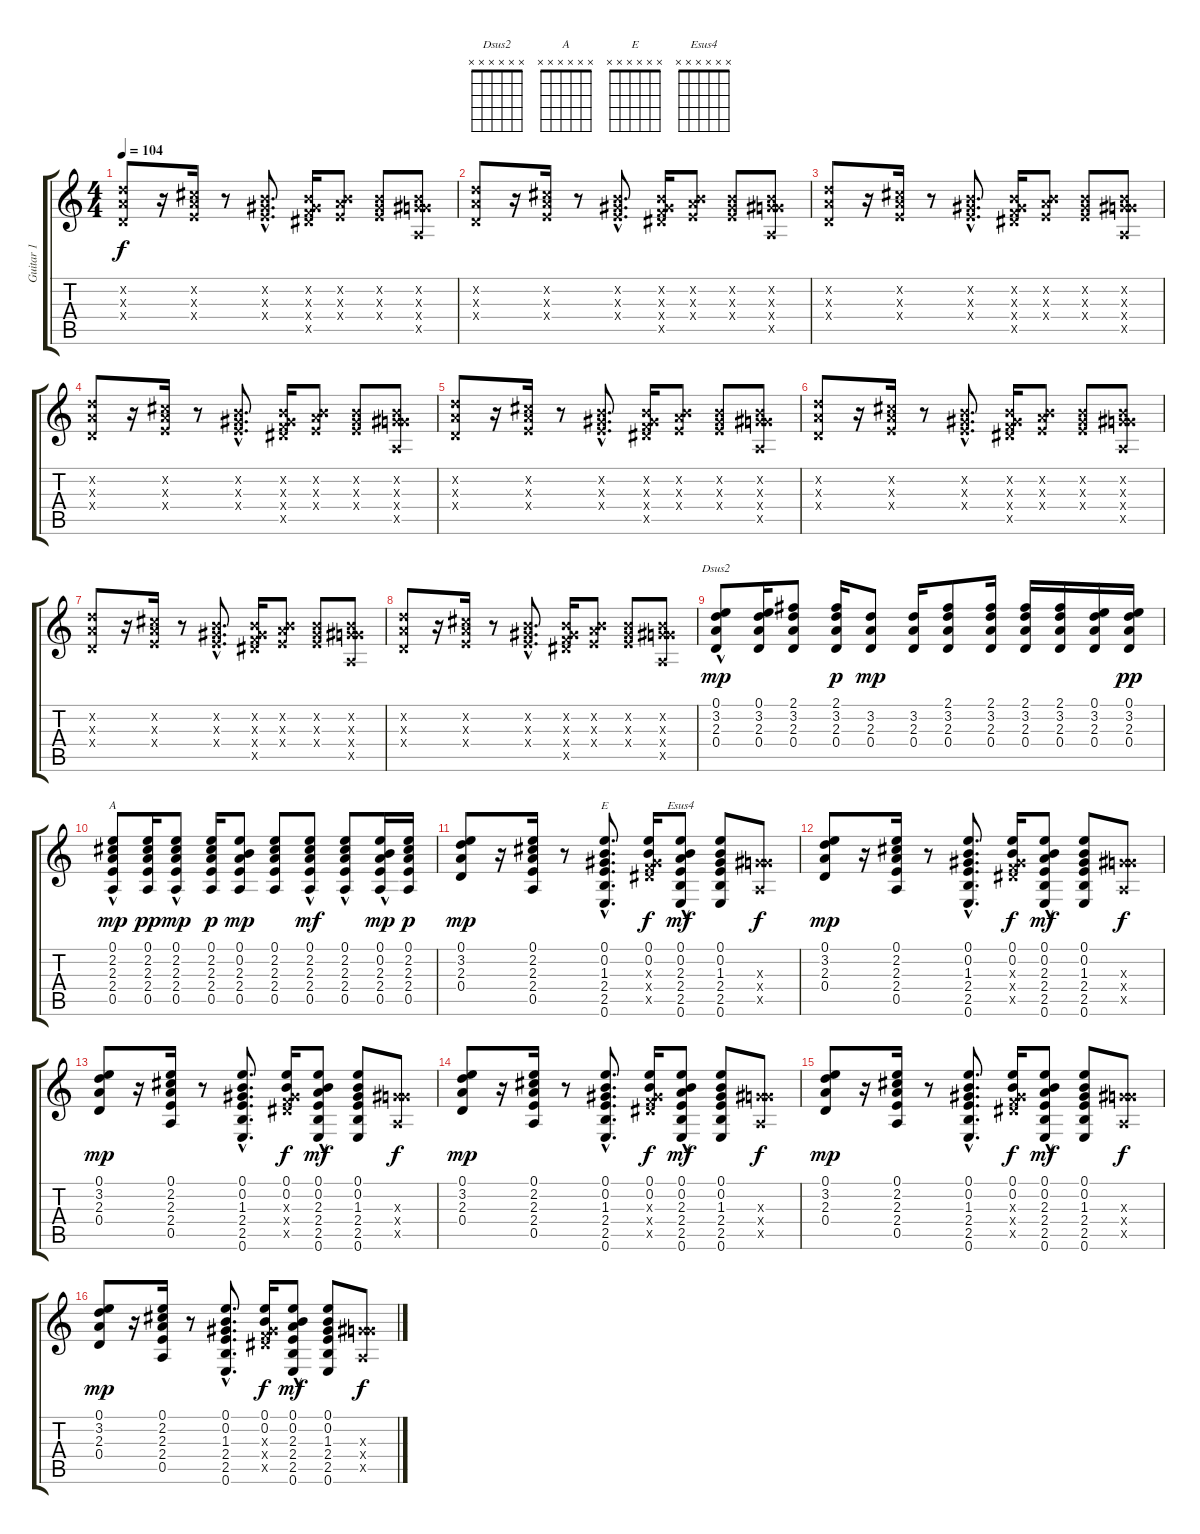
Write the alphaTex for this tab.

\track ("Guitar 1" "Guitar 1") {instrument electricguitarclean}
\staff {score tabs}
\tuning (E4 B3 G3 D3 A2 E2) {hide}
\chord ("Dsus2" x x x x x x)
\chord ("A" x x x x x x)
\chord ("E" x x x x x x)
\chord ("Esus4" x x x x x x)
\ts (4 4)
\tempo 104
\clef g2
\ks c
(3.2{x} 2.3{x} 0.4{x}).8{dy f} r.16 (2.2{x} 2.3{x} 2.4{x}).16 r.8 (0.2{hac x} 1.3{hac x} 2.4{hac x}).8{d} (0.2{x} 1.3{x} 3.4{x} 6.5{x}).16 (0.2{x} 2.3{x} 2.4{x}).8 (0.2{x} 1.3{x} 2.4{x}).8 (0.2{x} 0.3{x} 6.4{x} 0.5{x}).8 |
(3.2{x} 2.3{x} 0.4{x}).8 r.16 (2.2{x} 2.3{x} 2.4{x}).16 r.8 (0.2{hac x} 1.3{hac x} 2.4{hac x}).8{d} (0.2{x} 1.3{x} 3.4{x} 6.5{x}).16 (0.2{x} 2.3{x} 2.4{x}).8 (0.2{x} 1.3{x} 2.4{x}).8 (0.2{x} 0.3{x} 6.4{x} 0.5{x}).8 |
(3.2{x} 2.3{x} 0.4{x}).8 r.16 (2.2{x} 2.3{x} 2.4{x}).16 r.8 (0.2{hac x} 1.3{hac x} 2.4{hac x}).8{d} (0.2{x} 1.3{x} 3.4{x} 6.5{x}).16 (0.2{x} 2.3{x} 2.4{x}).8 (0.2{x} 1.3{x} 2.4{x}).8 (0.2{x} 0.3{x} 6.4{x} 0.5{x}).8 |
(3.2{x} 2.3{x} 0.4{x}).8 r.16 (2.2{x} 2.3{x} 2.4{x}).16 r.8 (0.2{hac x} 1.3{hac x} 2.4{hac x}).8{d} (0.2{x} 1.3{x} 3.4{x} 6.5{x}).16 (0.2{x} 2.3{x} 2.4{x}).8 (0.2{x} 1.3{x} 2.4{x}).8 (0.2{x} 0.3{x} 6.4{x} 0.5{x}).8 |
(3.2{x} 2.3{x} 0.4{x}).8 r.16 (2.2{x} 2.3{x} 2.4{x}).16 r.8 (0.2{hac x} 1.3{hac x} 2.4{hac x}).8{d} (0.2{x} 1.3{x} 3.4{x} 6.5{x}).16 (0.2{x} 2.3{x} 2.4{x}).8 (0.2{x} 1.3{x} 2.4{x}).8 (0.2{x} 0.3{x} 6.4{x} 0.5{x}).8 |
(3.2{x} 2.3{x} 0.4{x}).8 r.16 (2.2{x} 2.3{x} 2.4{x}).16 r.8 (0.2{hac x} 1.3{hac x} 2.4{hac x}).8{d} (0.2{x} 1.3{x} 3.4{x} 6.5{x}).16 (0.2{x} 2.3{x} 2.4{x}).8 (0.2{x} 1.3{x} 2.4{x}).8 (0.2{x} 0.3{x} 6.4{x} 0.5{x}).8 |
(3.2{x} 2.3{x} 0.4{x}).8 r.16 (2.2{x} 2.3{x} 2.4{x}).16 r.8 (0.2{hac x} 1.3{hac x} 2.4{hac x}).8{d} (0.2{x} 1.3{x} 3.4{x} 6.5{x}).16 (0.2{x} 2.3{x} 2.4{x}).8 (0.2{x} 1.3{x} 2.4{x}).8 (0.2{x} 0.3{x} 6.4{x} 0.5{x}).8 |
(3.2{x} 2.3{x} 0.4{x}).8 r.16 (2.2{x} 2.3{x} 2.4{x}).16 r.8 (0.2{hac x} 1.3{hac x} 2.4{hac x}).8{d} (0.2{x} 1.3{x} 3.4{x} 6.5{x}).16 (0.2{x} 2.3{x} 2.4{x}).8 (0.2{x} 1.3{x} 2.4{x}).8 (0.2{x} 0.3{x} 6.4{x} 0.5{x}).8 |
(0.1 3.2 2.3{hac} 0.4).8{ch "Dsus2" dy mp} (0.1 3.2 2.3 0.4).16 (2.1 3.2 2.3 0.4).8 (2.1 3.2 2.3 0.4).16{dy p} (3.2 2.3 0.4).8{dy mp} (3.2 2.3 0.4).16 (2.1 3.2 2.3 0.4).8 (2.1 3.2 2.3 0.4).16 (2.1 3.2 2.3 0.4).16 (2.1 3.2 2.3 0.4).16 (0.1 3.2 2.3 0.4).16 (0.1 3.2 2.3 0.4).16{dy pp} |
(0.1 2.2 2.3 2.4{hac} 0.5{hac}).8{ch "A" dy mp} (0.1 2.2 2.3 2.4 0.5).16{dy pp} (0.1 2.2 2.3{hac} 2.4 0.5).8{dy mp} (0.1 2.2 2.3 2.4 0.5).16{dy p} (0.1 0.2 2.3 2.4 0.5).8{dy mp} (0.1 2.2 2.3 2.4 0.5).8 (0.1 2.2 2.3 2.4{hac} 0.5).8{dy mf} (0.1 2.2 2.3 2.4 0.5{hac}).8 (0.1 0.2 2.3{hac} 2.4{hac} 0.5).16{dy mp} (0.1 2.2 2.3 2.4 0.5).16{dy p} |
(0.1 3.2 2.3 0.4).8{dy mp} r.16 (0.1 2.2 2.3 2.4 0.5).16 r.8 (0.1{hac} 0.2{hac} 1.3{hac} 2.4{hac} 2.5{hac} 0.6{hac}).8{d ch "E"} (0.1 0.2 1.3{x} 3.4{x} 6.5{x}).16{dy f} (0.1 0.2 2.3 2.4{hac} 2.5{hac} 0.6).8{ch "Esus4" dy mf} (0.1 0.2 1.3 2.4 2.5 0.6).8 (0.3{x} 6.4{x} 0.5{x}).8{dy f} |
(0.1 3.2 2.3 0.4).8{dy mp} r.16 (0.1 2.2 2.3 2.4 0.5).16 r.8 (0.1{hac} 0.2{hac} 1.3{hac} 2.4{hac} 2.5{hac} 0.6{hac}).8{d} (0.1 0.2 1.3{x} 3.4{x} 6.5{x}).16{dy f} (0.1 0.2 2.3 2.4{hac} 2.5{hac} 0.6).8{dy mf} (0.1 0.2 1.3 2.4 2.5 0.6).8 (0.3{x} 6.4{x} 0.5{x}).8{dy f} |
(0.1 3.2 2.3 0.4).8{dy mp} r.16 (0.1 2.2 2.3 2.4 0.5).16 r.8 (0.1{hac} 0.2{hac} 1.3{hac} 2.4{hac} 2.5{hac} 0.6{hac}).8{d} (0.1 0.2 1.3{x} 3.4{x} 6.5{x}).16{dy f} (0.1 0.2 2.3 2.4{hac} 2.5{hac} 0.6).8{dy mf} (0.1 0.2 1.3 2.4 2.5 0.6).8 (0.3{x} 6.4{x} 0.5{x}).8{dy f} |
(0.1 3.2 2.3 0.4).8{dy mp} r.16 (0.1 2.2 2.3 2.4 0.5).16 r.8 (0.1{hac} 0.2{hac} 1.3{hac} 2.4{hac} 2.5{hac} 0.6{hac}).8{d} (0.1 0.2 1.3{x} 3.4{x} 6.5{x}).16{dy f} (0.1 0.2 2.3 2.4{hac} 2.5{hac} 0.6).8{dy mf} (0.1 0.2 1.3 2.4 2.5 0.6).8 (0.3{x} 6.4{x} 0.5{x}).8{dy f} |
(0.1 3.2 2.3 0.4).8{dy mp} r.16 (0.1 2.2 2.3 2.4 0.5).16 r.8 (0.1{hac} 0.2{hac} 1.3{hac} 2.4{hac} 2.5{hac} 0.6{hac}).8{d} (0.1 0.2 1.3{x} 3.4{x} 6.5{x}).16{dy f} (0.1 0.2 2.3 2.4{hac} 2.5{hac} 0.6).8{dy mf} (0.1 0.2 1.3 2.4 2.5 0.6).8 (0.3{x} 6.4{x} 0.5{x}).8{dy f} |
(0.1 3.2 2.3 0.4).8{dy mp} r.16 (0.1 2.2 2.3 2.4 0.5).16 r.8 (0.1{hac} 0.2{hac} 1.3{hac} 2.4{hac} 2.5{hac} 0.6{hac}).8{d} (0.1 0.2 1.3{x} 3.4{x} 6.5{x}).16{dy f} (0.1 0.2 2.3 2.4{hac} 2.5{hac} 0.6).8{dy mf} (0.1 0.2 1.3 2.4 2.5 0.6).8 (0.3{x} 6.4{x} 0.5{x}).8{dy f}
